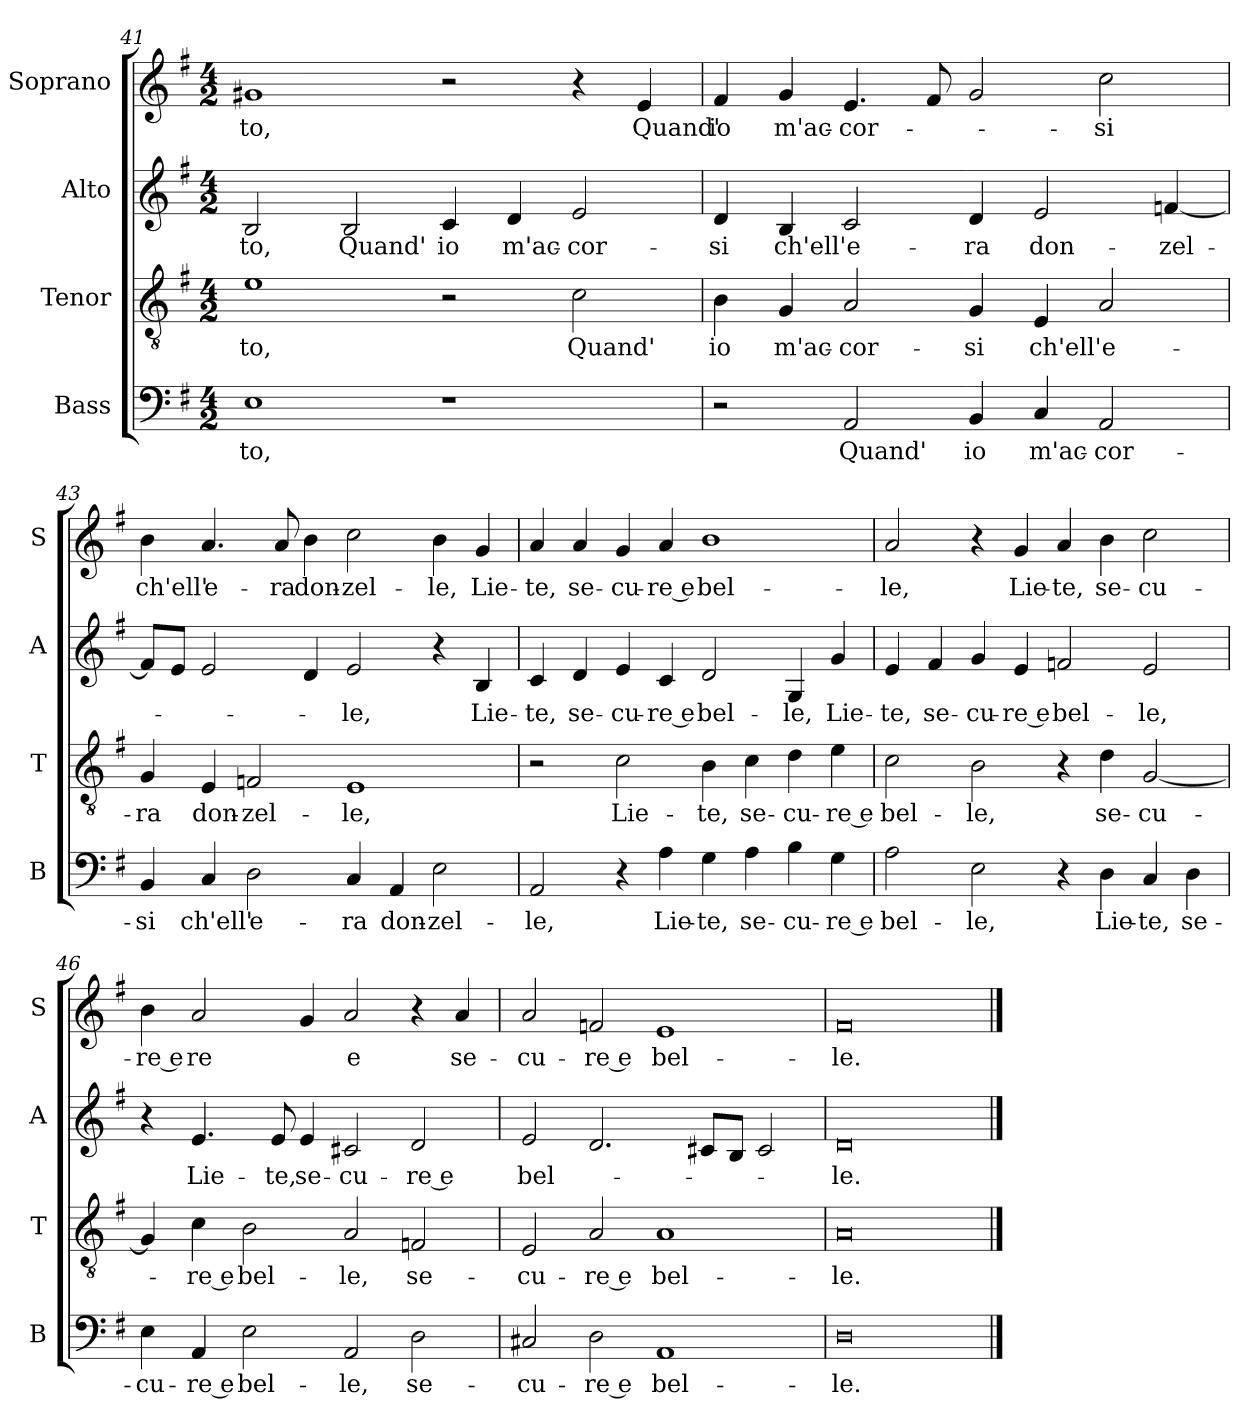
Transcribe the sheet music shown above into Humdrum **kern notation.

**kern	**text	**kern	**text	**kern	**text	**kern	**text
*part4	*part4	*part3	*part3	*part2	*part2	*part1	*part1
*staff4	*staff4	*staff3	*staff3	*staff2	*staff2	*staff1	*staff1
*I"Bass	*	*I"Tenor	*	*I"Alto	*	*I"Soprano	*
*I'B	*	*I'T	*	*I'A	*	*I'S	*
*clefF4	*	*clefGv2	*	*clefG2	*	*clefG2	*
*k[f#]	*	*k[f#]	*	*k[f#]	*	*k[f#]	*
*G:	*	*G:	*	*G:	*	*G:	*
*M4/2	*	*M4/2	*	*M4/2	*	*M4/2	*
=41	=41	=41	=41	=41	=41	=41	=41
!	!LO:LY:b	!	!LO:LY:b	!	!LO:LY:b	!	!LO:LY:b
1E	-to,	1e	-to,	2B/	-to,	1g#X	-to,
!	!	!	!	!	!LO:LY:b	!	!
.	.	.	.	2B/	Quand'	.	.
!	!	!	!	!	!LO:LY:b	!	!
1r	.	2r	.	4c/	io	2r	.
!	!	!	!	!	!LO:LY:b	!	!
.	.	.	.	4d/	m'ac-	.	.
!	!	!	!LO:LY:b	!	!LO:LY:b	!	!
.	.	2c\	Quand'	2e/	-cor-	4r	.
!	!	!	!	!	!	!	!LO:LY:b
.	.	.	.	.	.	4e/	Quand'
!!LO:LB:g=z
=42	=42	=42	=42	=42	=42	=42	=42
!	!	!	!LO:LY:b	!	!LO:LY:b	!	!LO:LY:b
2r	.	4B\	io	4d/	-si	4f#/	io
!	!	!	!LO:LY:b	!	!LO:LY:b	!	!LO:LY:b
.	.	4G/	m'ac-	4B/	ch'ell'	4g/	m'ac-
!	!LO:LY:b	!	!LO:LY:b	!	!LO:LY:b	!	!LO:LY:b
2AA/	Quand'	2A/	-cor-	2c/	e-	4.e/	-cor-
.	.	.	.	.	.	8f#/	.
!	!LO:LY:b	!	!LO:LY:b	!	!LO:LY:b	!	!
4BB/	io	4G/	-si	4d/	-ra	2g/	.
!	!LO:LY:b	!	!LO:LY:b	!	!LO:LY:b	!	!
4C/	m'ac-	4E/	ch'ell'	2e/	don-	.	.
!	!LO:LY:b	!	!LO:LY:b	!	!	!	!LO:LY:b
2AA/	-cor-	2A/	e-	.	.	2cc\	-si
!	!	!	!	!	!LO:LY:b	!	!
.	.	.	.	[4fn/	-zel-	.	.
=43	=43	=43	=43	=43	=43	=43	=43
!	!LO:LY:b	!	!LO:LY:b	!	!	!	!LO:LY:b
4BB/	-si	4G/	-ra	8f/L]	.	4b\	ch'ell'
.	.	.	.	8e/J	.	.	.
!	!LO:LY:b	!	!LO:LY:b	!	!	!	!LO:LY:b
4C/	ch'ell'	4E/	don-	2e/	.	4.a/	e-
!	!LO:LY:b	!	!LO:LY:b	!	!	!	!
2D\	e-	2Fn/	-zel-	.	.	.	.
!	!	!	!	!	!	!	!LO:LY:b
.	.	.	.	.	.	8a/	-ra
!	!	!	!	!	!	!	!LO:LY:b
.	.	.	.	4d/	.	4b\	don-
!	!LO:LY:b	!	!LO:LY:b	!	!LO:LY:b	!	!LO:LY:b
4C/	-ra	1E	-le,	2e/	-le,	2cc\	-zel-
!	!LO:LY:b	!	!	!	!	!	!
4AA/	don-	.	.	.	.	.	.
!	!LO:LY:b	!	!	!	!	!	!LO:LY:b
2E\	-zel-	.	.	4r	.	4b\	-le,
!	!	!	!	!	!LO:LY:b	!	!LO:LY:b
.	.	.	.	4B/	Lie-	4g/	Lie-
=44	=44	=44	=44	=44	=44	=44	=44
!	!LO:LY:b	!	!	!	!LO:LY:b	!	!LO:LY:b
2AA/	-le,	2r	.	4c/	-te,	4a/	-te,
!	!	!	!	!	!LO:LY:b	!	!LO:LY:b
.	.	.	.	4d/	se-	4a/	se-
!	!	!	!LO:LY:b	!	!LO:LY:b	!	!LO:LY:b
4r	.	2c\	Lie-	4e/	-cu-	4g/	-cu-
!	!LO:LY:b	!	!	!	!LO:LY:b	!	!LO:LY:b
4A\	Lie-	.	.	4c/	-re e	4a/	-re e
!	!LO:LY:b	!	!LO:LY:b	!	!LO:LY:b	!	!LO:LY:b
4G\	-te,	4B\	-te,	2d/	bel-	1b	bel-
!	!LO:LY:b	!	!LO:LY:b	!	!	!	!
4A\	se-	4c\	se-	.	.	.	.
!	!LO:LY:b	!	!LO:LY:b	!	!LO:LY:b	!	!
4B\	-cu-	4d\	-cu-	4G/	-le,	.	.
!	!LO:LY:b	!	!LO:LY:b	!	!LO:LY:b	!	!
4G\	-re e	4e\	-re e	4g/	Lie-	.	.
!!LO:LB:g=z
=45	=45	=45	=45	=45	=45	=45	=45
!	!LO:LY:b	!	!LO:LY:b	!	!LO:LY:b	!	!LO:LY:b
2A\	bel-	2c\	bel-	4e/	-te,	2a/	-le,
!	!	!	!	!	!LO:LY:b	!	!
.	.	.	.	4f#/	se-	.	.
!	!LO:LY:b	!	!LO:LY:b	!	!LO:LY:b	!	!
2E\	-le,	2B\	-le,	4g/	-cu-	4r	.
!	!	!	!	!	!LO:LY:b	!	!LO:LY:b
.	.	.	.	4e/	-re e	4g/	Lie-
!	!	!	!	!	!LO:LY:b	!	!LO:LY:b
4r	.	4r	.	2fn/	bel-	4a/	-te,
!	!LO:LY:b	!	!LO:LY:b	!	!	!	!LO:LY:b
4D\	Lie-	4d\	se-	.	.	4b\	se-
!	!LO:LY:b	!	!LO:LY:b	!	!LO:LY:b	!	!LO:LY:b
4C/	-te,	[2G/	-cu-	2e/	-le,	2cc\	-cu-
!	!LO:LY:b	!	!	!	!	!	!
4D\	se-	.	.	.	.	.	.
=46	=46	=46	=46	=46	=46	=46	=46
!	!LO:LY:b	!	!	!	!	!	!LO:LY:b
4E\	-cu-	4G/]	.	4r	.	4b\	-re e
!	!LO:LY:b	!	!LO:LY:b	!	!LO:LY:b	!	!LO:LY:b
4AA/	-re e	4c\	-re e	4.e/	Lie-	2a/	re
!	!LO:LY:b	!	!LO:LY:b	!	!	!	!
2E\	bel-	2B\	bel-	.	.	.	.
!	!	!	!	!	!LO:LY:b	!	!
.	.	.	.	8e/	-te,	.	.
!	!	!	!	!	!LO:LY:b	!	!
.	.	.	.	4e/	se-	4g/	.
!	!LO:LY:b	!	!LO:LY:b	!	!LO:LY:b	!	!LO:LY:b
2AA/	-le,	2A/	-le,	2c#X/	-cu-	2a/	e
!	!LO:LY:b	!	!LO:LY:b	!	!LO:LY:b	!	!
2D\	se-	2Fn/	se-	2d/	-re e	4r	.
!	!	!	!	!	!	!	!LO:LY:b
.	.	.	.	.	.	4a/	se-
=47	=47	=47	=47	=47	=47	=47	=47
!	!LO:LY:b	!	!LO:LY:b	!	!LO:LY:b	!	!LO:LY:b
2C#X/	-cu-	2E/	-cu-	2e/	bel-	2a/	-cu-
!	!LO:LY:b	!	!LO:LY:b	!	!	!	!LO:LY:b
2D\	-re e	2A/	-re e	2.d/	.	2fn/	-re e
!	!LO:LY:b	!	!LO:LY:b	!	!	!	!LO:LY:b
1AA	bel-	1A	bel-	.	.	1e	bel-
.	.	.	.	8c#X/L	.	.	.
.	.	.	.	8B/J	.	.	.
.	.	.	.	2c#/	.	.	.
=48	=48	=48	=48	=48	=48	=48	=48
!	!LO:LY:b	!	!LO:LY:b	!	!LO:LY:b	!	!LO:LY:b
0D	-le.	0A	-le.	0d	-le.	0f#	-le.
==	==	==	==	==	==	==	==
*-	*-	*-	*-	*-	*-	*-	*-
